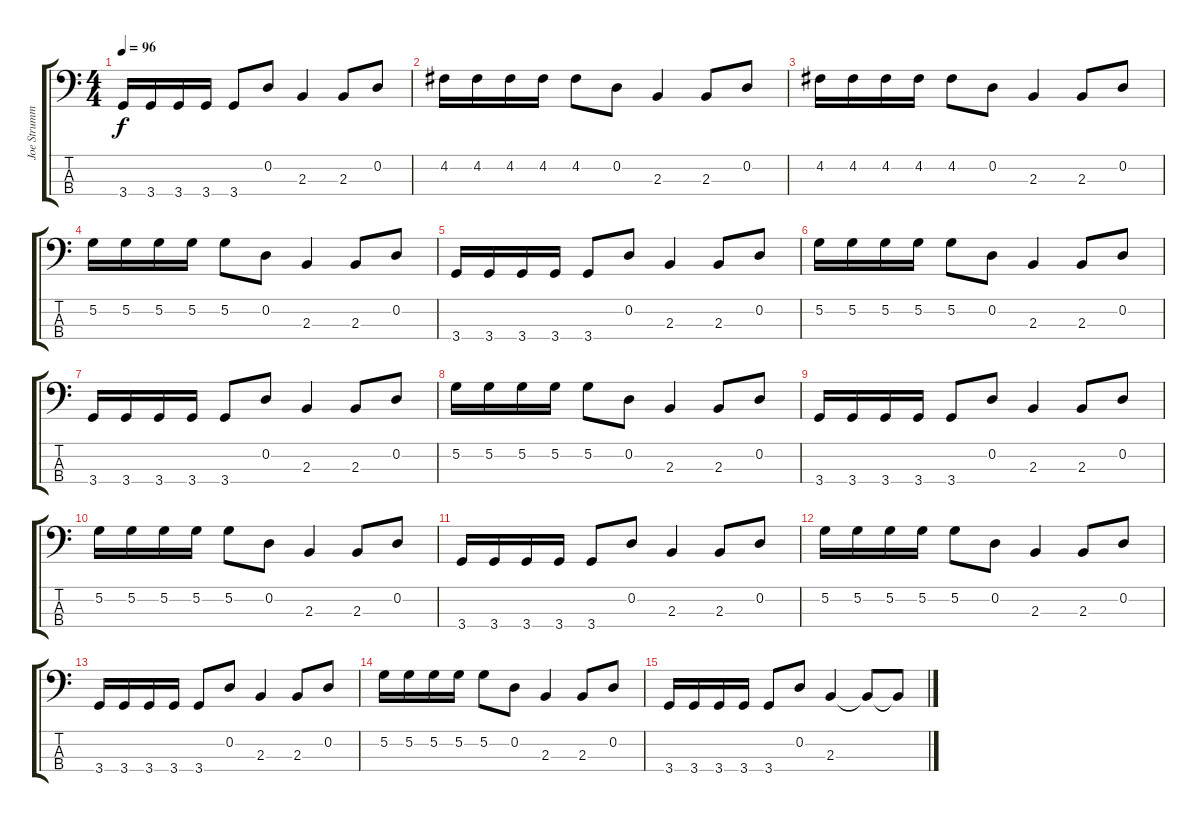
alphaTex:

\track ("Joe Strummer (bass)" "Joe Strumm") {instrument electricbassfinger}
\staff {score tabs}
\tuning (G2 D2 A1 E1) {hide}
\ts (4 4)
\tempo 96
\clef f4
\ks c
3.4.16{dy f} 3.4.16 3.4.16 3.4.16 3.4.8 0.2.8 2.3.4 2.3.8 0.2.8 |
4.2.16 4.2.16 4.2.16 4.2.16 4.2.8 0.2.8 2.3.4 2.3.8 0.2.8 |
4.2.16 4.2.16 4.2.16 4.2.16 4.2.8 0.2.8 2.3.4 2.3.8 0.2.8 |
5.2.16 5.2.16 5.2.16 5.2.16 5.2.8 0.2.8 2.3.4 2.3.8 0.2.8 |
3.4.16 3.4.16 3.4.16 3.4.16 3.4.8 0.2.8 2.3.4 2.3.8 0.2.8 |
5.2.16{volume 13} 5.2.16 5.2.16 5.2.16 5.2.8 0.2.8 2.3.4 2.3.8 0.2.8 |
3.4.16 3.4.16 3.4.16 3.4.16 3.4.8 0.2.8 2.3.4 2.3.8 0.2.8 |
5.2.16{volume 10} 5.2.16 5.2.16 5.2.16 5.2.8 0.2.8 2.3.4 2.3.8 0.2.8 |
3.4.16 3.4.16 3.4.16 3.4.16 3.4.8 0.2.8 2.3.4 2.3.8 0.2.8 |
5.2.16{volume 7} 5.2.16 5.2.16 5.2.16 5.2.8 0.2.8 2.3.4 2.3.8 0.2.8 |
3.4.16 3.4.16 3.4.16 3.4.16 3.4.8 0.2.8 2.3.4 2.3.8 0.2.8 |
5.2.16{volume 4} 5.2.16 5.2.16 5.2.16 5.2.8 0.2.8 2.3.4 2.3.8 0.2.8 |
3.4.16 3.4.16 3.4.16 3.4.16 3.4.8 0.2.8 2.3.4 2.3.8 0.2.8 |
5.2.16{volume 0} 5.2.16 5.2.16 5.2.16 5.2.8 0.2.8 2.3.4 2.3.8 0.2.8 |
3.4.16 3.4.16 3.4.16 3.4.16 3.4.8 0.2.8 2.3.4 2.3{t}.8 2.3{t}.8
